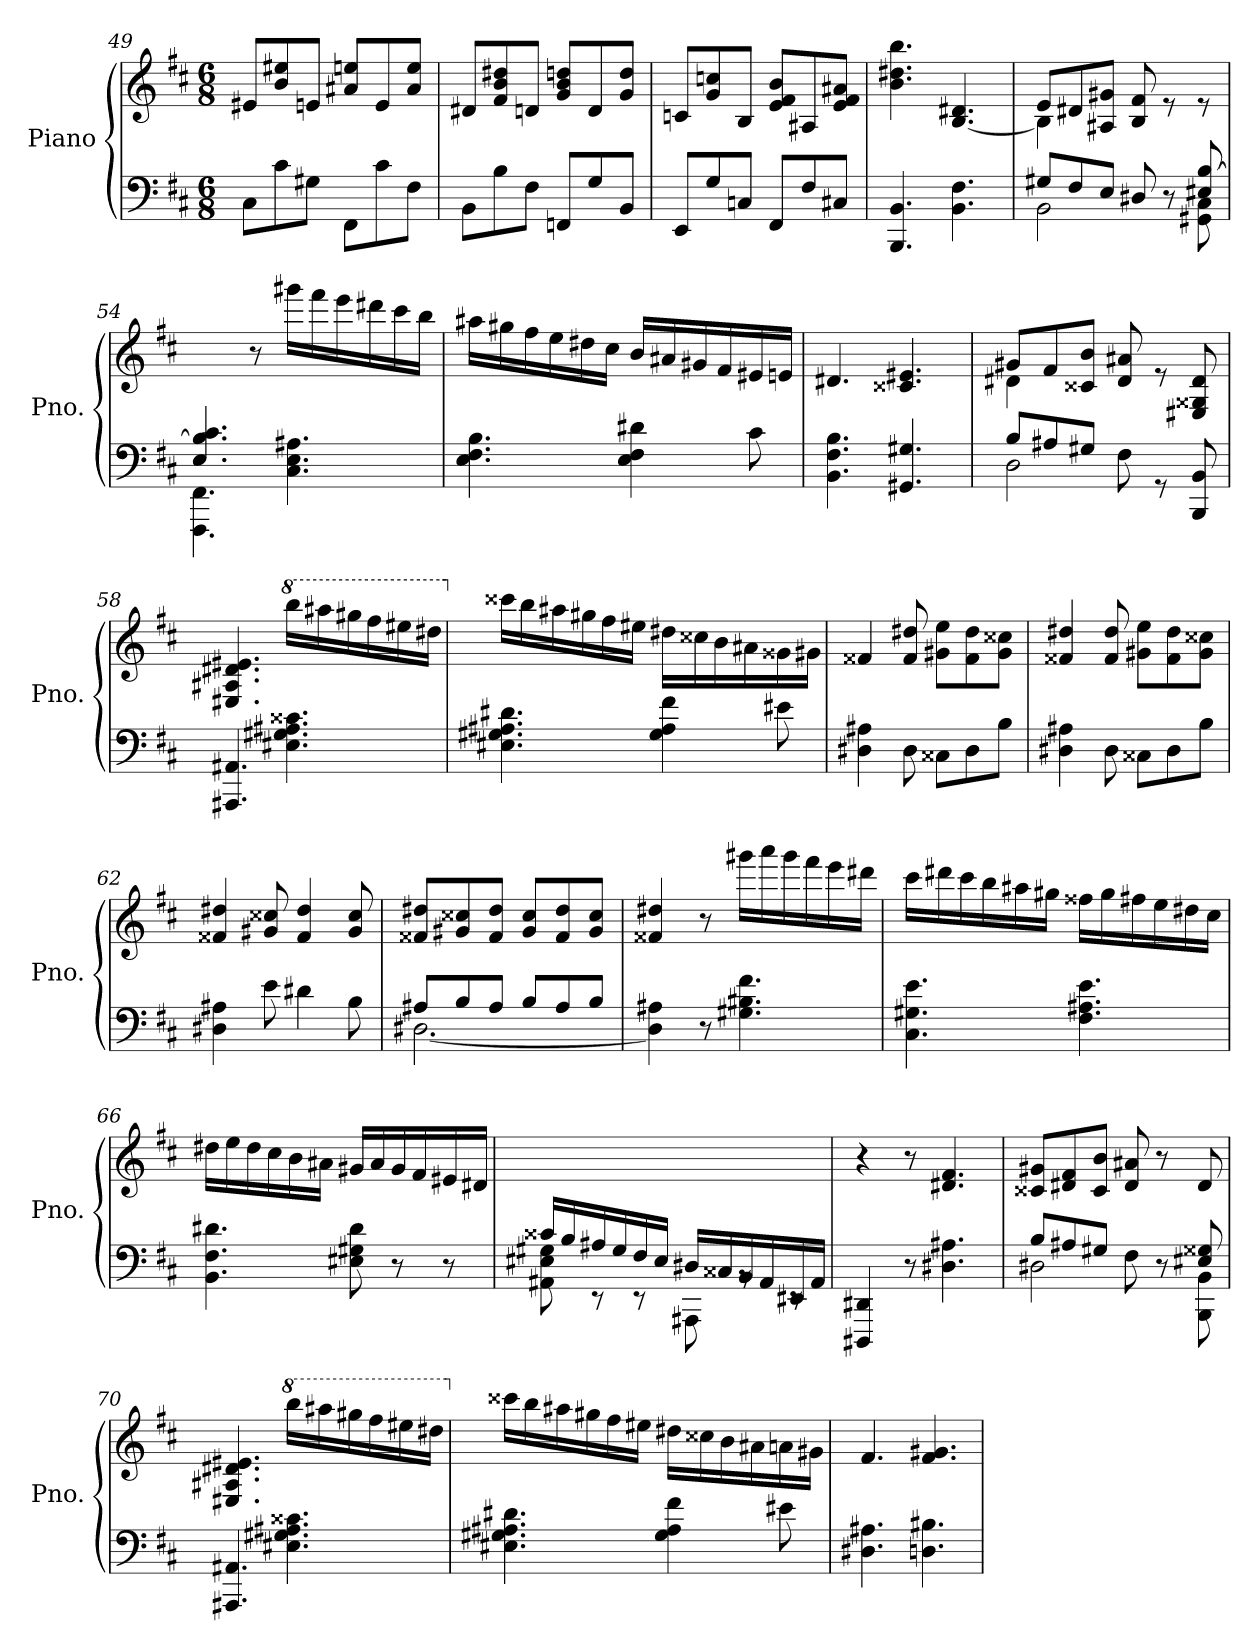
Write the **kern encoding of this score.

**kern	**kern
*part1	*part1
*staff2	*staff1
*I"Piano	*
*I'Pno.	*
*clefF4	*clefG2
*k[f#c#]	*k[f#c#]
*M6/8	*M6/8
=49	=49
8C#\L	8e#X/L
8c#\	8b/ 8ee#X/
8G#X\J	8en/J
8FF#\L	8a#X/ 8een/L
8c#\	8e/
8F#\J	8a#/ 8ee/J
!!LO:LB:g=z
=50	=50
8BB\L	8d#X/L
8B\	8f#/ 8b/ 8dd#X/
8F#\J	8dn/J
8FFn/L	8g/ 8b/ 8ddn/L
8G/	8d/
8BB/J	8g/ 8dd/J
=51	=51
8EE/L	8cn/L
8G/	8g/ 8ccn/
8Cn/J	8B/J
8FF#/L	8e/ 8f#/ 8b/L
8F#/	8A#X/
8C#X/J	8e/ 8f#/ 8a#X/J
=52	=52
4.BBB/ 4.BB/	4.b\ 4.dd#X\ 4.bb\
4.BB\ 4.F#\	[4.B/ 4.d#X/
=53	=53
*^	*^
8G#X/L	2BB\	8e/L	4B\]
8F#/	.	8d#X/	.
8E/J	.	8A#X/ 8g#X/J	2ryy
8D#X/	.	8B/ 8f#/	.
8r	8ryy	8re	.
8E#X/ [8B/	8GG#X\ 8C#\	8re	.
*	*	*v	*v
=54	=54	=54
4.E/ 4.B/] 4.c#/	4.FFF#\ 4.FF#\	4ryy
.	.	8r
4.C#\ 4.E\ 4.A#X\	8ryy	16ggg#X\LL
.	.	16fff#\
.	4ryy	16eee\
.	.	16ddd#X\
.	.	16ccc#\
.	.	16bb\JJ
!!LO:LB:g=z
=55	=55	=55
4.E\ 4.F#\ 4.B\	2.ryy	16aa#X\LL
.	.	16gg#X\
.	.	16ff#\
.	.	16ee\
.	.	16dd#X\
.	.	16cc#\JJ
4E\ 4F#\ 4d#X\	.	16b/LL
.	.	16a#X/
.	.	16g#X/
.	.	16f#/
8c#\	.	16e#X/
.	.	16en/JJ
*v	*v	*
=56	=56
4.BB\ 4.F#\ 4.B\	4.d#X/
4.GG#X/ 4.G#X/	4.c##X/ 4.e#X/
=57	=57
*^	*^
8B/L	2D\	8g#X/L	4d#X\
8A#X/	.	8f#/	.
8G#X/J	.	8c##X/ 8b/J	2ryy
8F#\	.	8d#/ 8a#X/	.
8rGG	4ryy	8re	.
8BBB/ 8BB/	.	8E#X/ 8G##X/ 8d#/	.
*v	*v	*	*
*	*v	*v
=58	=58
4.AAA#X/ 4.AA#X/	4.E#X/ 4.A#X/ 4.d#X/ 4.e#X/
*	*8va
4.E#X\ 4.G#X\ 4.A#X\ 4.c##X\	16bbb\LL
.	16aaa#X\
.	16ggg#X\
.	16fff#\
.	16eee#X\
.	16ddd#X\JJ
!!LO:LB:g=z
=59	=59
*	*X8va
4.E#X\ 4.G#X\ 4.A#X\ 4.d#X\	16ccc##X\LL
.	16bb\
.	16aa#X\
.	16gg#X\
.	16ff#\
.	16ee#X\JJ
4G#\ 4A#\ 4f#\	16dd#X\LL
.	16cc##X\
.	16b\
.	16a#X\
8e#X\	16g##X\
.	16g#X\JJ
=60	=60
4D#X\ 4A#X\	4f##X/
8D#\	8f##/ 8dd#X/
8C##X\L	8g#X\ 8ee\L
8D#\	8f##\ 8dd#\
8B\J	8g#\ 8cc##X\J
=61	=61
4D#X\ 4A#X\	4f##X/ 4dd#X/
8D#\	8f##/ 8dd#/
8C##X\L	8g#X\ 8ee\L
8D#\	8f##\ 8dd#\
8B\J	8g#\ 8cc##X\J
=62	=62
4D#X\ 4A#X\	4f##X/ 4dd#X/
8e\	8g#X/ 8cc##X/
4d#X\	4f##/ 4dd#/
8B\	8g#/ 8cc##/
=63	=63
*^	*
8A#X/L	[2.D#X\	8f##X/ 8dd#X/L
8B/	.	8g#X/ 8cc##X/
8A#/J	.	8f##/ 8dd#/J
8B/L	.	8g#/ 8cc##/L
8A#/	.	8f##/ 8dd#/
8B/J	.	8g#/ 8cc##/J
*v	*v	*
!!LO:LB:g=z
=64	=64
4D#\] 4A#X\	4f##X/ 4dd#X/
8r	8r
4.G#X\ 4.B#X\ 4.f#\	16ggg#X\LL
.	16aaa\
.	16ggg#\
.	16fff#\
.	16eee\
.	16ddd#X\JJ
=65	=65
4.C#\ 4.G#X\ 4.e\	16ccc#\LL
.	16ddd#X\
.	16ccc#\
.	16bb\
.	16aa#X\
.	16gg#X\JJ
4.F#\ 4.A#X\ 4.e\	16ff##X\LL
.	16gg#\
.	16ff#X\
.	16ee\
.	16dd#X\
.	16cc#\JJ
=66	=66
4.BB\ 4.F#\ 4.d#X\	16dd#X\LL
.	16ee\
.	16dd#\
.	16cc#\
.	16b\
.	16a#X\JJ
8E#X\ 8G#X\ 8d#\	16g#X/LL
.	16a#/
8r	16g#/
.	16f#/
8r	16e#X/
.	16d#X/JJ
!!LO:LB:g=z
=67	=67
*^	*
16c##X/LL	8AA#X\ 8E#X\ 8G#X\	2.ryy
16B/	.	.
16A#X/	8r	.
16G#/	.	.
16F#/	8r	.
16E#/JJ	.	.
16D#X/LL	8AAA#X\	.
16C##X/	.	.
16BB/	8rBB	.
16AA#/	.	.
16EE#X/	8rEE	.
16AA#/JJ	.	.
*v	*v	*
=68	=68
4DDD#X/ 4DD#X/	4r
8r	8r
4.D#X\ 4.A#X\	4.d#X/ 4.f#/
=69	=69
*^	*
8B/L	2D#X\	8c##X/ 8g#X/L
8A#X/	.	8d#X/ 8f#/
8G#X/J	.	8c##/ 8b/J
8F#\	.	8d#/ 8a#X/
8r	8ryy	8r
8E#X/ 8G##X/	8BBB\ 8BB\	8d#/
*v	*v	*
=70	=70
4.AAA#X/ 4.AA#X/	4.E#X/ 4.A#X/ 4.d#X/ 4.e#X/
*	*8va
4.E#X\ 4.G#X\ 4.A#X\ 4.c##X\	16bbb\LL
.	16aaa#X\
.	16ggg#X\
.	16fff#\
.	16eee#X\
.	16ddd#X\JJ
!!LO:LB:g=z
=71	=71
*	*X8va
4.E#X\ 4.G#X\ 4.A#X\ 4.d#X\	16ccc##X\LL
.	16bb\
.	16aa#X\
.	16gg#X\
.	16ff#\
.	16ee#X\JJ
4G#\ 4A#\ 4f#\	16dd#X\LL
.	16cc##X\
.	16b\
.	16a#X\
8e#X\	16an\
.	16g#X\JJ
=72	=72
4.D#X\ 4.A#X\	4.f#/
4.Dn\ 4.B#X\	4.f#/ 4.g#X/
=	=
*-	*-
